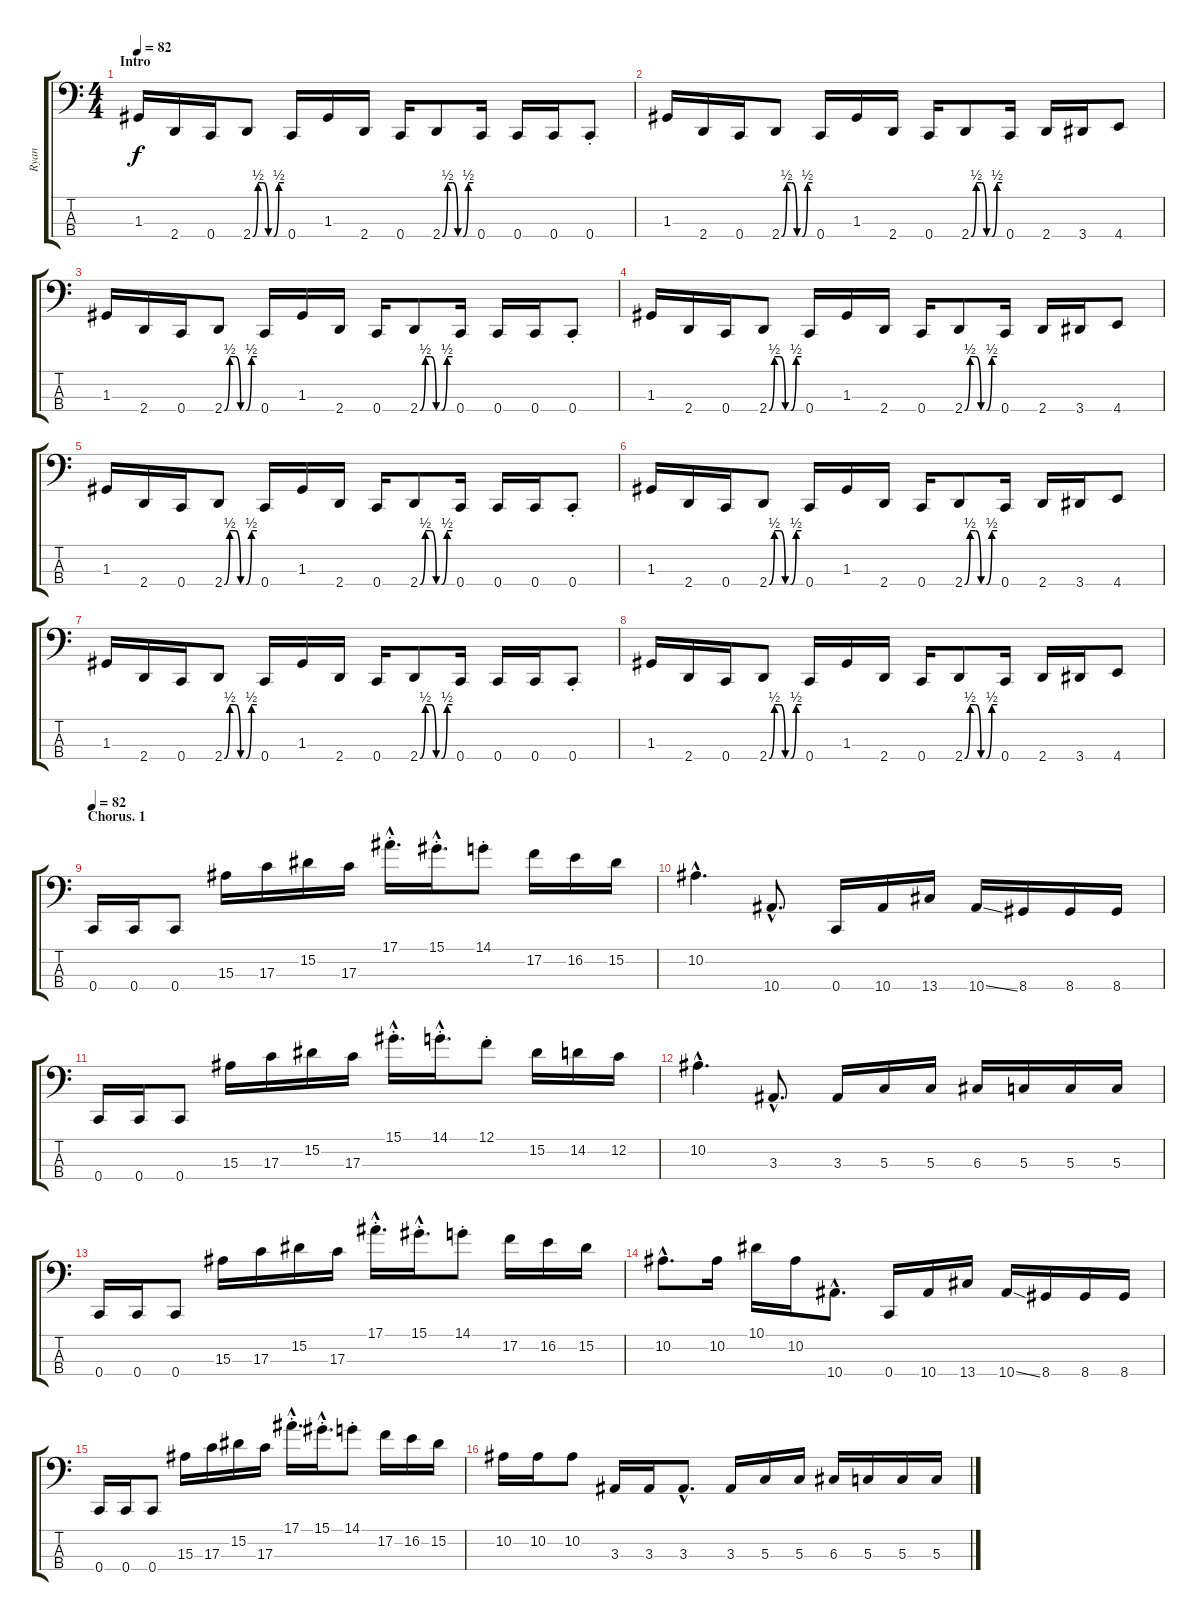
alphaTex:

\track ("Ryan" "Ryan") {instrument electricbassfinger}
\staff {score tabs}
\tuning (F2 C2 G1 C1) {hide}
\ts (4 4)
\section ("" "Intro")
\tempo 82
\tempo 85
\tempo 82
\clef f4
\ks c
1.3.16{dy f instrument electricbassfinger} 2.4.16 0.4.16 2.4{be (custom 0 0 10 2 20 2 30 0 40 0 50 2 60 2)}.8 0.4.16 1.3.16 2.4.16 0.4.16 2.4{be (custom 0 0 10 2 20 2 30 0 40 0 50 2 60 2)}.8 0.4.16 0.4.16 0.4.16 0.4{st}.8 |
1.3.16 2.4.16 0.4.16 2.4{be (custom 0 0 10 2 20 2 30 0 40 0 50 2 60 2)}.8 0.4.16 1.3.16 2.4.16 0.4.16 2.4{be (custom 0 0 10 2 20 2 30 0 40 0 50 2 60 2)}.8 0.4.16 2.4.16 3.4.16 4.4.8 |
1.3.16 2.4.16 0.4.16 2.4{be (custom 0 0 10 2 20 2 30 0 40 0 50 2 60 2)}.8 0.4.16 1.3.16 2.4.16 0.4.16 2.4{be (custom 0 0 10 2 20 2 30 0 40 0 50 2 60 2)}.8 0.4.16 0.4.16 0.4.16 0.4{st}.8 |
1.3.16 2.4.16 0.4.16 2.4{be (custom 0 0 10 2 20 2 30 0 40 0 50 2 60 2)}.8 0.4.16 1.3.16 2.4.16 0.4.16 2.4{be (custom 0 0 10 2 20 2 30 0 40 0 50 2 60 2)}.8 0.4.16 2.4.16 3.4.16 4.4.8 |
1.3.16 2.4.16 0.4.16 2.4{be (custom 0 0 10 2 20 2 30 0 40 0 50 2 60 2)}.8 0.4.16 1.3.16 2.4.16 0.4.16 2.4{be (custom 0 0 10 2 20 2 30 0 40 0 50 2 60 2)}.8 0.4.16 0.4.16 0.4.16 0.4{st}.8 |
1.3.16 2.4.16 0.4.16 2.4{be (custom 0 0 10 2 20 2 30 0 40 0 50 2 60 2)}.8 0.4.16 1.3.16 2.4.16 0.4.16 2.4{be (custom 0 0 10 2 20 2 30 0 40 0 50 2 60 2)}.8 0.4.16 2.4.16 3.4.16 4.4.8 |
1.3.16 2.4.16 0.4.16 2.4{be (custom 0 0 10 2 20 2 30 0 40 0 50 2 60 2)}.8 0.4.16 1.3.16 2.4.16 0.4.16 2.4{be (custom 0 0 10 2 20 2 30 0 40 0 50 2 60 2)}.8 0.4.16 0.4.16 0.4.16 0.4{st}.8 |
1.3.16 2.4.16 0.4.16 2.4{be (custom 0 0 10 2 20 2 30 0 40 0 50 2 60 2)}.8 0.4.16 1.3.16 2.4.16 0.4.16 2.4{be (custom 0 0 10 2 20 2 30 0 40 0 50 2 60 2)}.8 0.4.16 2.4.16 3.4.16 4.4.8 |
\section ("" "Chorus. 1")
\tempo 82
0.4.16 0.4.16 0.4.8 15.3.16 17.3.16 15.2.16 17.3.16 17.1{hac st}.16{d} 15.1{hac st}.16{d} 14.1{st}.8 17.2.16 16.2.16 15.2.16 |
10.2{hac}.4{d} 10.4{hac}.8{d} 0.4.16 10.4.16 13.4.16 10.4{ss}.16 8.4.16 8.4.16 8.4.16 |
0.4.16 0.4.16 0.4.8 15.3.16 17.3.16 15.2.16 17.3.16 15.1{hac st}.16{d} 14.1{hac st}.16{d} 12.1{st}.8 15.2.16 14.2.16 12.2.16 |
10.2{hac}.4{d} 3.3{hac}.8{d} 3.3.16 5.3.16 5.3.16 6.3.16 5.3.16 5.3.16 5.3.16 |
0.4.16 0.4.16 0.4.8 15.3.16 17.3.16 15.2.16 17.3.16 17.1{hac st}.16{d} 15.1{hac st}.16{d} 14.1{st}.8 17.2.16 16.2.16 15.2.16 |
10.2{hac}.8{d} 10.2.16 10.1.16 10.2.16 10.4{hac}.8{d} 0.4.16 10.4.16 13.4.16 10.4{ss}.16 8.4.16 8.4.16 8.4.16 |
0.4.16 0.4.16 0.4.8 15.3.16 17.3.16 15.2.16 17.3.16 17.1{hac st}.16{d} 15.1{hac st}.16{d} 14.1{st}.8 17.2.16 16.2.16 15.2.16 |
10.2.16 10.2.16 10.2.8 3.3.16 3.3.16 3.3{hac}.8{d} 3.3.16 5.3.16 5.3.16 6.3.16 5.3.16 5.3.16 5.3.16
